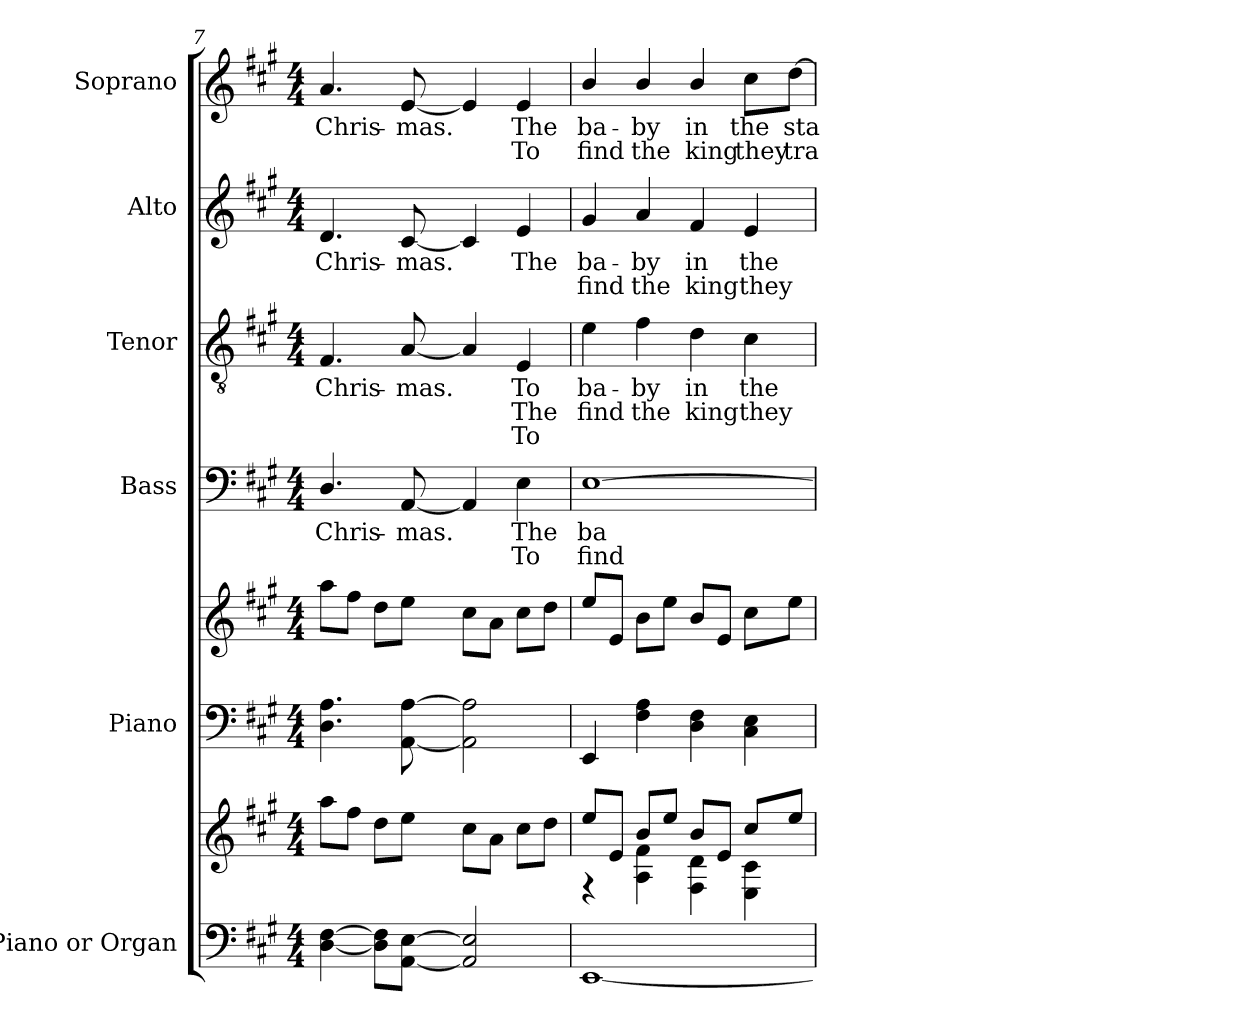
**kern	**kern	**kern	**kern	**kern	**text	**text	**kern	**text	**text	**text	**kern	**text	**text	**kern	**text	**text
*part6	*part6	*part5	*part5	*part4	*part4	*part4	*part3	*part3	*part3	*part3	*part2	*part2	*part2	*part1	*part1	*part1
*staff8	*staff7	*staff6	*staff5	*staff4	*staff4	*staff4	*staff3	*staff3	*staff3	*staff3	*staff2	*staff2	*staff2	*staff1	*staff1	*staff1
*I"Piano or Organ	*	*I"Piano	*	*I"Bass	*	*	*I"Tenor	*	*	*	*I"Alto	*	*	*I"Soprano	*	*
*I'Pno.	*	*I'Pno.	*	*I'B.	*	*	*I'T.	*	*	*	*I'A.	*	*	*I'S.	*	*
*clefF4	*clefG2	*clefF4	*clefG2	*clefF4	*	*	*clefGv2	*	*	*	*clefG2	*	*	*clefG2	*	*
*	*	*	*	*	*	*	*ITrd7c12	*	*	*	*	*	*	*	*	*
*k[f#c#g#]	*k[f#c#g#]	*k[f#c#g#]	*k[f#c#g#]	*k[f#c#g#]	*	*	*k[f#c#g#]	*	*	*	*k[f#c#g#]	*	*	*k[f#c#g#]	*	*
*A:	*A:	*A:	*A:	*A:	*	*	*A:	*	*	*	*A:	*	*	*A:	*	*
*M4/4	*M4/4	*M4/4	*M4/4	*M4/4	*	*	*M4/4	*	*	*	*M4/4	*	*	*M4/4	*	*
=7	=7	=7	=7	=7	=7	=7	=7	=7	=7	=7	=7	=7	=7	=7	=7	=7
!	!	!	!	!	!LO:LY:b:color=#000000	!	!	!	!	!	!	!	!	!	!	!
!	!	!	!	!	!	!	!	!LO:LY:b:color=#000000	!	!	!	!	!	!	!	!
!	!	!	!	!	!	!	!	!	!	!	!	!LO:LY:b:color=#000000	!	!	!	!
!	!	!	!	!	!	!	!	!	!	!	!	!	!	!	!LO:LY:b:color=#000000	!
[4Di\ [4F#i	8aai\L	4.Di\ 4.Ai	8aai\L	4.Di/	Chris-	.	4.FF#i/	Chris-	.	.	4.di/	Chris-	.	4.ai/	Chris-	.
.	8ff#i\J	.	8ff#i\J	.	.	.	.	.	.	.	.	.	.	.	.	.
8Di]\ 8F#i]\L	8ddi\L	.	8ddi\L	.	.	.	.	.	.	.	.	.	.	.	.	.
!	!	!	!	!	!LO:LY:b:color=#000000	!	!	!	!	!	!	!	!	!	!	!
!	!	!	!	!	!	!	!	!LO:LY:b:color=#000000	!	!	!	!	!	!	!	!
!	!	!	!	!	!	!	!	!	!	!	!	!LO:LY:b:color=#000000	!	!	!	!
!	!	!	!	!	!	!	!	!	!	!	!	!	!	!	!LO:LY:b:color=#000000	!
[8AAi\ [8Ei\J	8eei\J	[8AAi\ [8Ai	8eei\J	[8AAi/	-mas.	.	[8AAi/	-mas.	.	.	[8c#i/	-mas.	.	[8ei/	-mas.	.
2AAi/] 2Ei]	8cc#i\L	2AAi\] 2Ai]	8cc#i\L	4AAi/]	.	.	4AAi/]	.	.	.	4c#i/]	.	.	4ei/]	.	.
.	8ai\J	.	8ai\J	.	.	.	.	.	.	.	.	.	.	.	.	.
!	!	!	!	!	!LO:LY:b:color=#000000	!LO:LY:b:color=#000000	!	!	!	!	!	!	!	!	!	!
!	!	!	!	!	!	!	!	!LO:LY:a:color=#000000	!LO:LY:b:color=#000000	!LO:LY:b:color=#000000	!	!	!	!	!	!
!	!	!	!	!	!	!	!	!	!	!	!	!LO:LY:b:color=#000000	!	!	!	!
!	!	!	!	!	!	!	!	!	!	!	!	!	!	!	!LO:LY:b:color=#000000	!LO:LY:b:color=#000000
.	8cc#i\L	.	8cc#i\L	4Ei\	The	To	4EEi/	To	The	To	4ei/	The	.	4ei/	The	To
.	8ddi\J	.	8ddi\J	.	.	.	.	.	.	.	.	.	.	.	.	.
=8	=8	=8	=8	=8	=8	=8	=8	=8	=8	=8	=8	=8	=8	=8	=8	=8
*	*^	*	*	*	*	*	*	*	*	*	*	*	*	*	*	*
!	!	!	!	!	!	!LO:LY:b:color=#000000	!LO:LY:b:color=#000000	!	!	!	!	!	!	!	!	!	!
!	!	!	!	!	!	!	!	!	!LO:LY:b:color=#000000	!LO:LY:b:color=#000000	!	!	!	!	!	!	!
!	!	!	!	!	!	!	!	!	!	!	!	!	!LO:LY:b:color=#000000	!LO:LY:b:color=#000000	!	!	!
!	!	!	!	!	!	!	!	!	!	!	!	!	!	!	!	!LO:LY:b:color=#000000	!LO:LY:b:color=#000000
[1EEi	8eei/L	4r	4EEi/	8eei/L	[1Ei	ba-	find	4Ei\	ba-	find	.	4g#i/	ba-	find	4bi/	ba-	find
.	8ei/J	.	.	8ei/J	.	.	.	.	.	.	.	.	.	.	.	.	.
!	!	!	!	!	!	!	!	!	!LO:LY:b:color=#000000	!LO:LY:b:color=#000000	!	!	!	!	!	!	!
!	!	!	!	!	!	!	!	!	!	!	!	!	!LO:LY:b:color=#000000	!LO:LY:b:color=#000000	!	!	!
!	!	!	!	!	!	!	!	!	!	!	!	!	!	!	!	!LO:LY:b:color=#000000	!LO:LY:b:color=#000000
.	8bi/L	4Ai\ 4f#i	4F#i\ 4Ai	8bi\L	.	.	.	4F#i\	-by	the	.	4ai/	-by	the	4bi/	-by	the
.	8eei/J	.	.	8eei\J	.	.	.	.	.	.	.	.	.	.	.	.	.
!	!	!	!	!	!	!	!	!	!LO:LY:b:color=#000000	!LO:LY:b:color=#000000	!	!	!	!	!	!	!
!	!	!	!	!	!	!	!	!	!	!	!	!	!LO:LY:b:color=#000000	!LO:LY:b:color=#000000	!	!	!
!	!	!	!	!	!	!	!	!	!	!	!	!	!	!	!	!LO:LY:b:color=#000000	!LO:LY:b:color=#000000
.	8bi/L	4F#i\ 4di	4Di\ 4F#i	8bi/L	.	.	.	4Di\	in	king	.	4f#i/	in	king	4bi/	in	king
.	8ei/J	.	.	8ei/J	.	.	.	.	.	.	.	.	.	.	.	.	.
!	!	!	!	!	!	!	!	!	!LO:LY:b:color=#000000	!LO:LY:b:color=#000000	!	!	!	!	!	!	!
!	!	!	!	!	!	!	!	!	!	!	!	!	!LO:LY:b:color=#000000	!LO:LY:b:color=#000000	!	!	!
!	!	!	!	!	!	!	!	!	!	!	!	!	!	!	!	!LO:LY:b:color=#000000	!LO:LY:b:color=#000000
.	8cc#i/L	4Ei\ 4c#i	4C#i\ 4Ei	8cc#i\L	.	.	.	4C#i\	the	they	.	4ei/	the	they	8cc#i\L	the	they
!	!	!	!	!	!	!	!	!	!	!	!	!	!	!	!	!LO:LY:b:color=#000000	!LO:LY:b:color=#000000
.	8eei/J	.	.	8eei\J	.	.	.	.	.	.	.	.	.	.	[8ddi\J	sta-	tra-
*	*v	*v	*	*	*	*	*	*	*	*	*	*	*	*	*	*	*
=	=	=	=	=	=	=	=	=	=	=	=	=	=	=	=	=
*-	*-	*-	*-	*-	*-	*-	*-	*-	*-	*-	*-	*-	*-	*-	*-	*-
